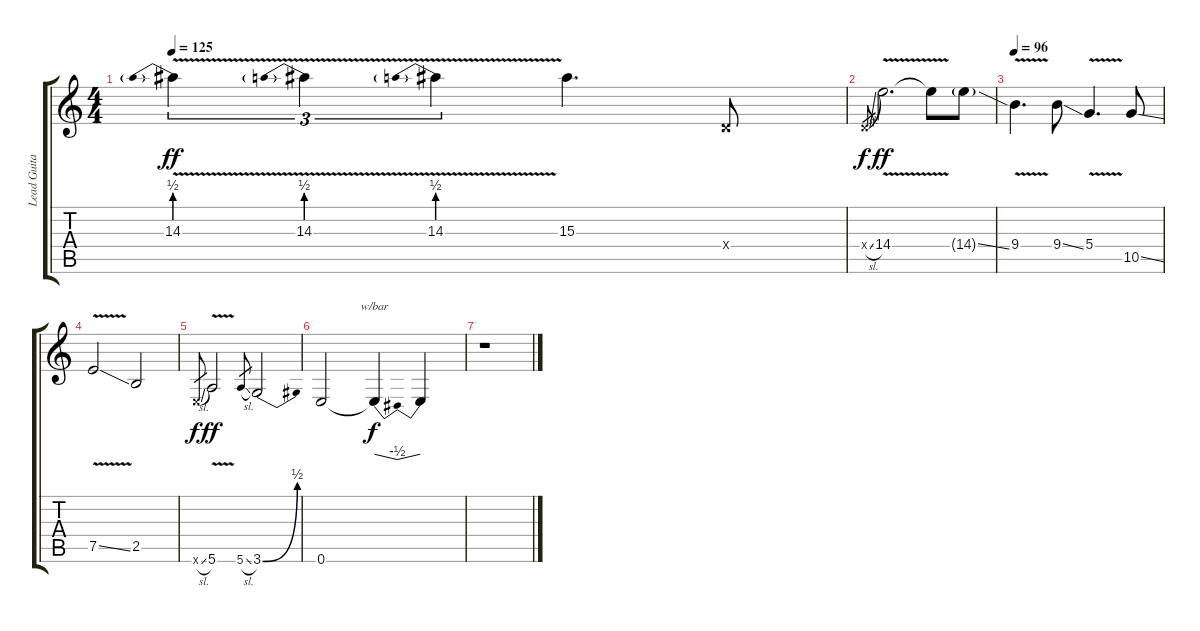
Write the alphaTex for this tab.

\track ("Lead Guitar" "Lead Guita") {instrument overdrivenguitar}
\staff {score tabs}
\tuning (E4 B3 G3 D3 A2 E2) {hide}
\ts (4 4)
\tempo 125
\clef g2
\ks c
14.3{be (prebend 0 2 60 2) v}.4{tu (3 2) dy ff} 14.3{be (prebend 0 2 60 2) v}.4{tu (3 2)} 14.3{be (prebend 0 2 60 2) v}.4{tu (3 2)} 15.3.4{d} 0.4{x}.8 |
0.4{sl x}.8{gr dy f} 14.4{v}.2{d dy ff} 14.4{t}.8 14.4{ss g}.8 |
\tempo 96
9.4{v}.4{d} 9.4{ss}.8 5.4{v}.4{d} 10.5{ss}.8 |
7.5{v ss}.2 2.5.2 |
0.6{sl x}.8{gr dy f} 5.6{v}.2{dy ff} 5.6{sl}.8{gr} 3.6{be (bend 0 0 60 2)}.2 |
0.6.2 0.6{t}.4{tbe (dip default 0 0 30 -2 60 0) dy f} 0.6{t}.4 |
r.1
